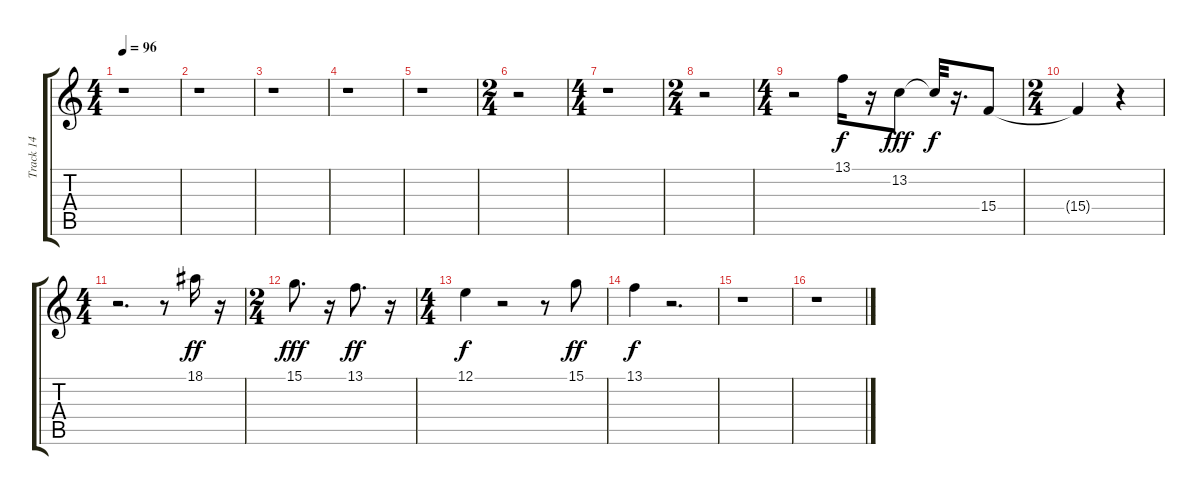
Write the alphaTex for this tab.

\track ("Track 14" "Track 14") {instrument pizzicatostrings}
\staff {score tabs}
\tuning (E4 B3 G3 D3 A2 E2) {hide}
\ts (4 4)
\tempo 96
\clef g2
\ks c
r.1{dy f} |
r.1 |
r.1 |
r.1 |
r.1 |
\ts (2 4)
r.2 |
\ts (4 4)
r.1 |
\ts (2 4)
r.2 |
\ts (4 4)
r.2 13.1.16 r.16 13.2.8{dy fff} 13.2{t}.32{dy f} r.16{d} 15.4.8 |
\ts (2 4)
15.4{t}.4 r.4 |
\ts (4 4)
r.2{d} r.8 18.1.16{dy ff} r.16 |
\ts (2 4)
15.1.8{d dy fff} r.16 13.1.8{d dy ff} r.16 |
\ts (4 4)
12.1.4{dy f} r.2 r.8 15.1.8{dy ff} |
13.1.4{dy f} r.2{d} |
r.1 |
r.1
